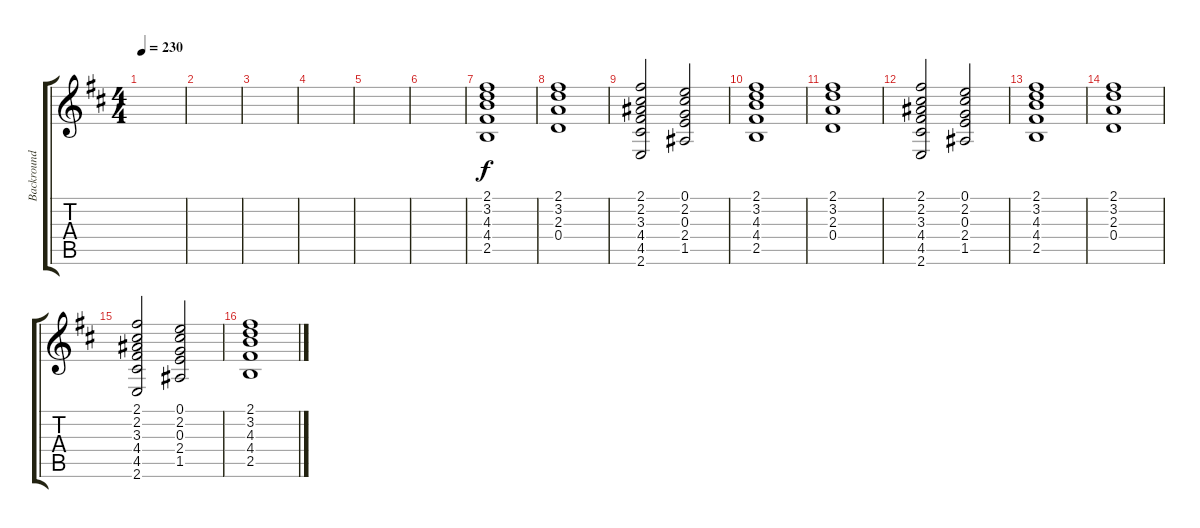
\track ("Backround Guitar" "Backround ") {instrument distortionguitar}
\staff {score tabs}
\tuning (E4 B3 G3 D3 A2 D2) {hide}
\ts (4 4)
\tempo 230
\clef g2
\ks d
|
|
|
|
|
|
(2.1 3.2 4.3 4.4 2.5).1 |
(2.1 3.2 2.3 0.4).1 |
(2.1 2.2 3.3 4.4 4.5 2.6).2 (0.1 2.2 0.3 2.4 1.5).2 |
(2.1 3.2 4.3 4.4 2.5).1 |
(2.1 3.2 2.3 0.4).1 |
(2.1 2.2 3.3 4.4 4.5 2.6).2 (0.1 2.2 0.3 2.4 1.5).2 |
(2.1 3.2 4.3 4.4 2.5).1 |
(2.1 3.2 2.3 0.4).1 |
(2.1 2.2 3.3 4.4 4.5 2.6).2 (0.1 2.2 0.3 2.4 1.5).2 |
(2.1 3.2 4.3 4.4 2.5).1
